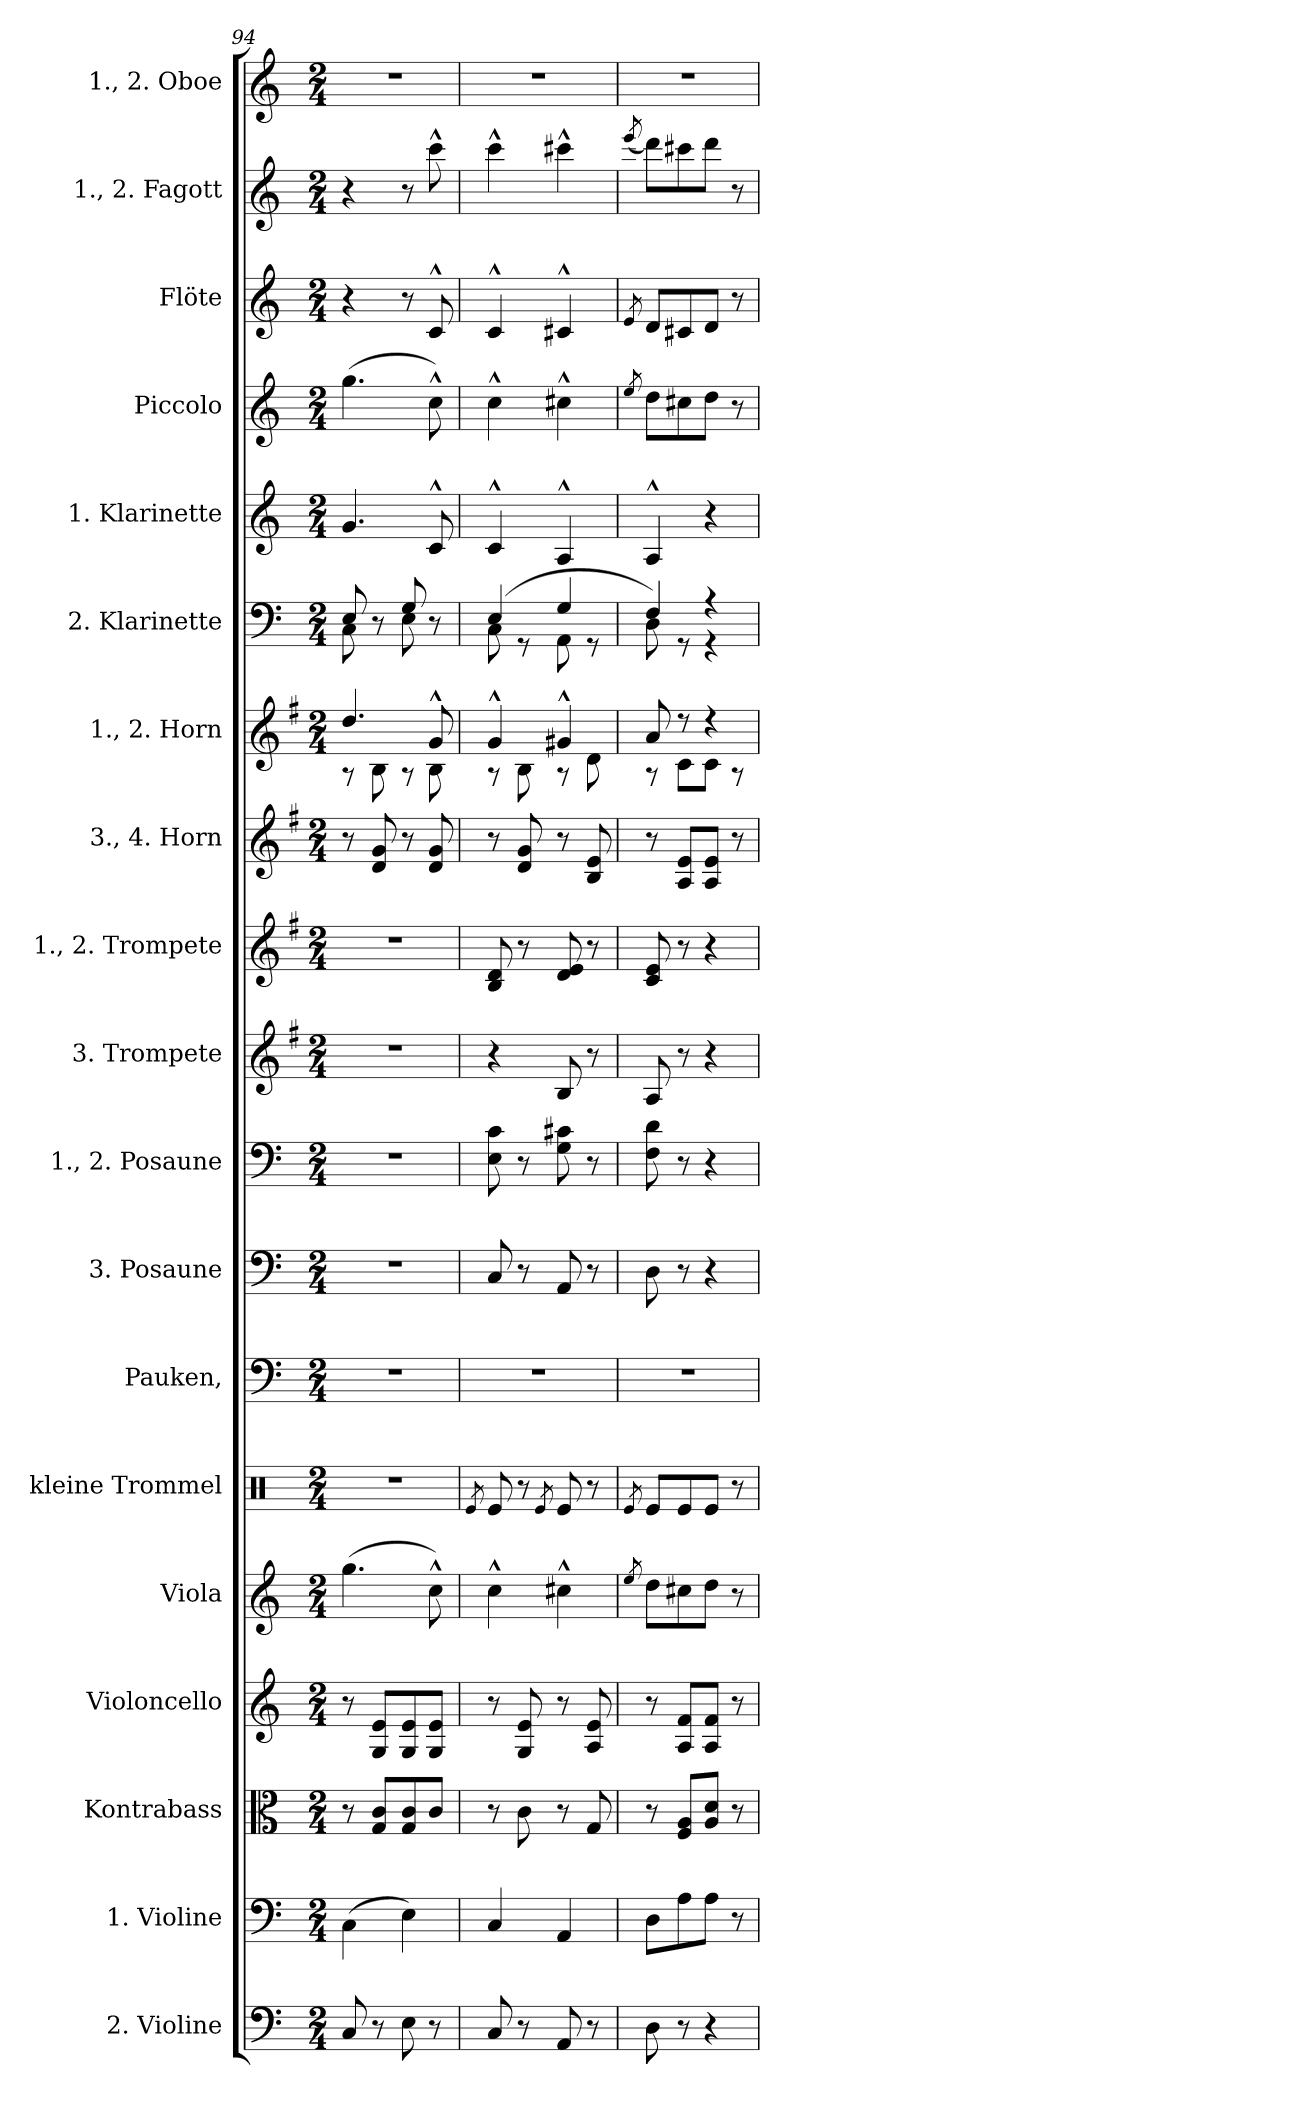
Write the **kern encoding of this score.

**kern	**kern	**kern	**kern	**kern	**kern	**kern	**kern	**kern	**kern	**kern	**kern	**kern	**kern	**kern	**kern	**kern	**kern	**kern
*part19	*part18	*part17	*part16	*part15	*part14	*part13	*part12	*part11	*part10	*part9	*part8	*part7	*part6	*part5	*part4	*part3	*part2	*part1
*staff19	*staff18	*staff17	*staff16	*staff15	*staff14	*staff13	*staff12	*staff11	*staff10	*staff9	*staff8	*staff7	*staff6	*staff5	*staff4	*staff3	*staff2	*staff1
*I"2. Violine	*I"1. Violine	*I"Kontrabass	*I"Violoncello	*I"Viola	*I"kleine Trommel	*I"Pauken,	*I"3. Posaune	*I"1., 2. Posaune	*I"3. Trompete	*I"1., 2. Trompete	*I"3., 4. Horn	*I"1., 2. Horn	*I"2. Klarinette	*I"1. Klarinette	*I"Piccolo	*I"Flöte	*I"1., 2. Fagott	*I"1., 2. Oboe
*I'2. Vl.	*I'1. Vl.	*I'Kb.	*I'Vc.	*I'Va.	*I'kl. Tr.	*I'Pk.,	*I'3. Pos.	*I'1., 2. Pos.	*I'3. Trp.	*I'1., 2. Trp.	*I'3., 4. Hr.	*I'1., 2.  Hr.	*I'2. Klar.	*I'1. Klar.	*I'Picc.	*I'Fl.	*I'1., 2. Fag.	*I'1., 2. Ob.
*clefF4	*clefF4	*clefC3	*clefG2	*clefG2	*clefX	*clefF4	*clefF4	*clefF4	*clefG2	*clefG2	*clefG2	*clefG2	*clefF4	*clefG2	*clefG2	*clefG2	*clefG2	*clefG2
*ITrd7c12	*	*	*	*	*	*	*	*	*ITrd-3c-5	*ITrd-3c-5	*ITrd4c7	*ITrd4c7	*	*ITrd1c2	*ITrd1c2	*	*ITrd-7c-12	*
*k[]	*k[]	*k[]	*k[]	*k[]	*k[]	*k[]	*k[]	*k[]	*k[]	*k[]	*k[]	*k[]	*k[]	*k[b-e-]	*k[b-e-]	*k[]	*k[]	*k[]
*M2/4	*M2/4	*M2/4	*M2/4	*M2/4	*M2/4	*M2/4	*M2/4	*M2/4	*M2/4	*M2/4	*M2/4	*M2/4	*M2/4	*M2/4	*M2/4	*M2/4	*M2/4	*M2/4
=94	=94	=94	=94	=94	=94	=94	=94	=94	=94	=94	=94	=94	=94	=94	=94	=94	=94	=94
*	*	*	*	*	*	*	*	*	*	*	*	*^	*^	*	*	*	*	*
8CC/	(>4C\	8r	8r	(>4.gg\	2r	2r	2r	2r	2r	2r	8r	4.g/	8rA	8E/	8C\	4.f/	(>4.ff\	4r	4r	2r
8r	.	8G/ 8c/L	8G/ 8e/L	.	.	.	.	.	.	.	8G/ 8c/	.	8E\	8r	8ryy	.	.	.	.	.
8EE\	4E\)	8G/ 8c/	8G/ 8e/	.	.	.	.	.	.	.	8r	.	8rA	8G/	8E\	.	.	8r	8r	.
8r	.	8c/J	8G/ 8e/J	8cc^^\)	.	.	.	.	.	.	8G/ 8c/	8c^^/	8E\	8r	8ryy	8B-^^/	8b-^^\)	8c^^/	8cccc^^\	.
!!LO:PB:g=z
=95	=95	=95	=95	=95	=95	=95	=95	=95	=95	=95	=95	=95	=95	=95	=95	=95	=95	=95	=95	=95
.	.	.	.	.	8qRe/	.	.	.	.	.	.	.	.	.	.	.	.	.	.	.
8CC/	4C/	8r	8r	4cc^^\	8Re/	2r	8C/	8E\ 8c\	4r	8e/ 8g/	8r	4c^^/	8rA	(>4E/	8C\	4B-^^/	4b-^^\	4c^^/	4cccc^^\	2r
8r	.	8c\	8G/ 8e/	.	8r	.	8r	8r	.	8r	8G/ 8c/	.	8E\	.	8rGG	.	.	.	.	.
.	.	.	.	.	8qRe/	.	.	.	.	.	.	.	.	.	.	.	.	.	.	.
8AAA/	4AA/	8r	8r	4cc#X^^\	8Re/	.	8AA/	8G\ 8c#X\	8e/	8g/ 8a/	8r	4c#X^^/	8rA	4G/	8AA\	4G^^/	4bn^^\	4c#X^^/	4cccc#X^^\	.
8r	.	8G/	8A/ 8e/	.	8r	.	8r	8r	8r	8r	8E/ 8A/	.	8G\	.	8rGG	.	.	.	.	.
=96	=96	=96	=96	=96	=96	=96	=96	=96	=96	=96	=96	=96	=96	=96	=96	=96	=96	=96	=96	=96
.	.	.	.	8qee/	8qRe/	.	.	.	.	.	.	.	.	.	.	.	8qdd/	8qe/	(<8qeeee/	.
8DD\	8D\L	8r	8r	8dd\L	8Re/L	2r	8D\	8F\ 8d\	8d/	8f/ 8a/	8r	8d/	8rA	4F/)	8D\	4G^^/	8cc\L	8d/L	8dddd\L)	2r
8r	8A\	8F/ 8A/L	8A/ 8f/L	8cc#X\	8Re/	.	8r	8r	8r	8r	8D/ 8A/L	8r	8F\L	.	8rGG	.	8bn\	8c#X/	8cccc#X\	.
4r	8A\J	8A/ 8d/J	8A/ 8f/J	8dd\J	8Re/J	.	4r	4r	4r	4r	8D/ 8A/J	4r	8F\J	4r	4rGG	4r	8cc\J	8d/J	8dddd\J	.
.	8r	8r	8r	8r	8r	.	.	.	.	.	8r	.	8rA	.	.	.	8r	8r	8r	.
*	*	*	*	*	*	*	*	*	*	*	*	*v	*v	*	*	*	*	*	*	*
*	*	*	*	*	*	*	*	*	*	*	*	*	*v	*v	*	*	*	*	*
=	=	=	=	=	=	=	=	=	=	=	=	=	=	=	=	=	=	=
*-	*-	*-	*-	*-	*-	*-	*-	*-	*-	*-	*-	*-	*-	*-	*-	*-	*-	*-
